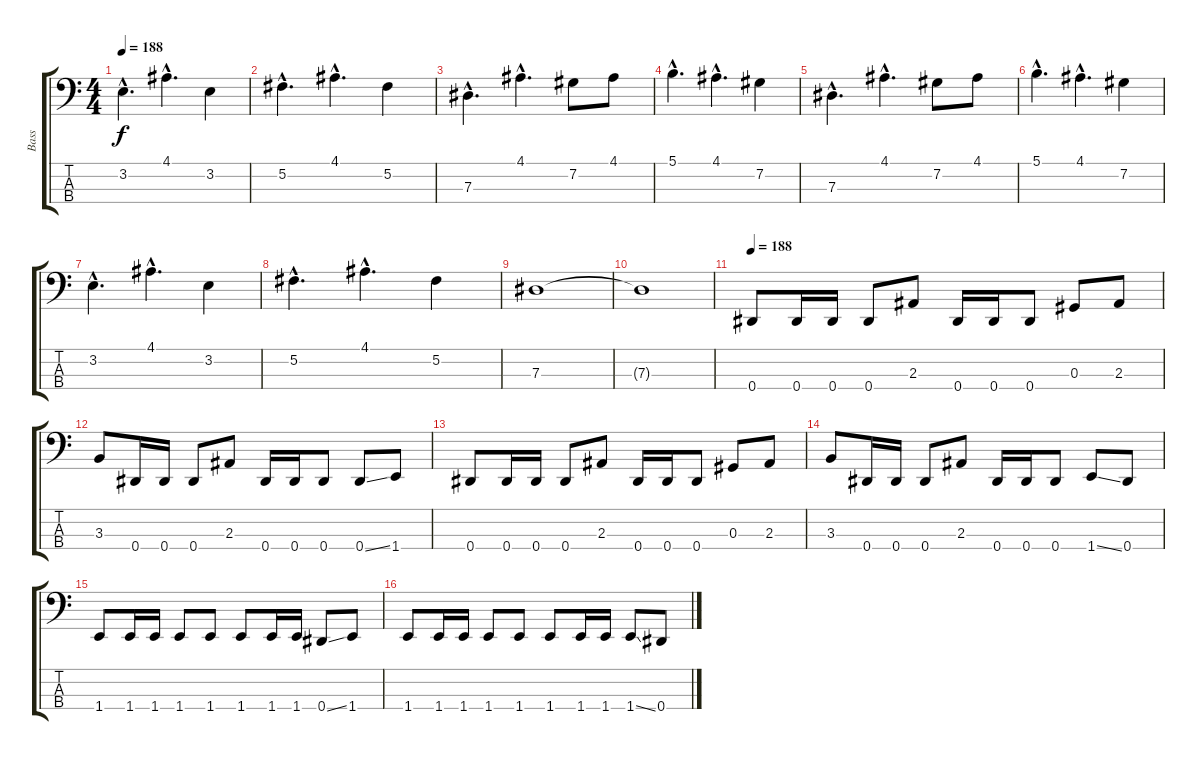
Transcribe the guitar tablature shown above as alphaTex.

\track ("Bass" "Bass") {instrument electricbassfinger}
\staff {score tabs}
\tuning (Gb2 Db2 Ab1 Eb1) {hide}
\ts (4 4)
\tempo 188
\clef f4
\ks c
3.2{hac}.4{d dy f} 4.1{hac}.4{d} 3.2.4 |
5.2{hac}.4{d} 4.1{hac}.4{d} 5.2.4 |
7.3{hac}.4{d} 4.1{hac}.4{d} 7.2.8 4.1.8 |
5.1{hac}.4{d} 4.1{hac}.4{d} 7.2.4 |
7.3{hac}.4{d} 4.1{hac}.4{d} 7.2.8 4.1.8 |
5.1{hac}.4{d} 4.1{hac}.4{d} 7.2.4 |
3.2{hac}.4{d} 4.1{hac}.4{d} 3.2.4 |
5.2{hac}.4{d} 4.1{hac}.4{d} 5.2.4 |
7.3.1 |
7.3{t}.1 |
\tempo 188
0.4.8 0.4.16 0.4.16 0.4.8 2.3.8 0.4.16 0.4.16 0.4.8 0.3.8 2.3.8 |
3.3.8 0.4.16 0.4.16 0.4.8 2.3.8 0.4.16 0.4.16 0.4.8 0.4{ss}.8 1.4.8 |
0.4.8 0.4.16 0.4.16 0.4.8 2.3.8 0.4.16 0.4.16 0.4.8 0.3.8 2.3.8 |
3.3.8 0.4.16 0.4.16 0.4.8 2.3.8 0.4.16 0.4.16 0.4.8 1.4{ss}.8 0.4.8 |
1.4.8 1.4.16 1.4.16 1.4.8 1.4.8 1.4.8 1.4.16 1.4.16 0.4{ss}.8 1.4.8 |
1.4.8 1.4.16 1.4.16 1.4.8 1.4.8 1.4.8 1.4.16 1.4.16 1.4{ss}.8 0.4.8
